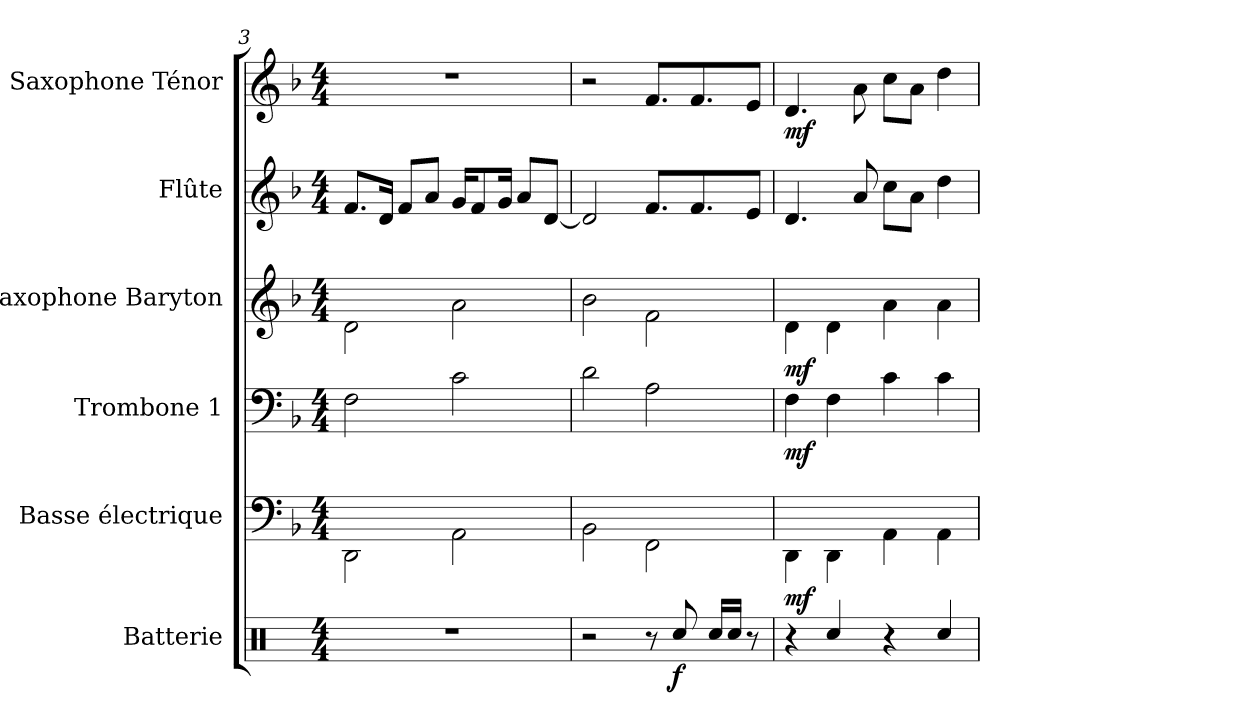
**kern	**dynam	**kern	**dynam	**kern	**dynam	**kern	**dynam	**kern	**kern	**dynam
*part6	*part6	*part5	*part5	*part4	*part4	*part3	*part3	*part2	*part1	*part1
*staff6	*staff6	*staff5	*staff5	*staff4	*staff4	*staff3	*staff3	*staff2	*staff1	*staff1
*I"Batterie	*	*I"Basse électrique	*	*I"Trombone 1	*	*I"Saxophone Baryton	*	*I"Flûte	*I"Saxophone Ténor	*
*I'Bat.	*	*I'B. él.	*	*I'Tbn. 1	*	*I'Sax. Bar.	*	*I'Fl.	*I'Sax. T.	*
*clefX	*	*	*	*clefF4	*	*clefG2	*	*clefG2	*clefG2	*
*	*	*ITrd7c12	*	*	*	*ITrd12c21	*	*	*ITrd8c14	*
*k[]	*	*k[b-]	*	*k[b-]	*	*k[b-]	*	*k[b-]	*k[b-]	*
*M4/4	*	*M4/4	*	*M4/4	*	*M4/4	*	*M4/4	*M4/4	*
=3	=3	=3	=3	=3	=3	=3	=3	=3	=3	=3
1r	.	2DDD\	.	2F\	.	2D\	.	8.f/L	1r	.
.	.	.	.	.	.	.	.	16d/Jk	.	.
.	.	.	.	.	.	.	.	8f/L	.	.
.	.	.	.	.	.	.	.	8a/J	.	.
.	.	2AAA\	.	2c\	.	2A\	.	16g/KL	.	.
.	.	.	.	.	.	.	.	8f/	.	.
.	.	.	.	.	.	.	.	16g/Jk	.	.
.	.	.	.	.	.	.	.	8a/L	.	.
.	.	.	.	.	.	.	.	[8d/J	.	.
=4	=4	=4	=4	=4	=4	=4	=4	=4	=4	=4
2r	.	2BBB-\	.	2d\	.	2B-\	.	2d/]	2r	.
8r	.	2FFF\	.	2A\	.	2F\	.	8.f/L	8.F/L	.
!	!LO:DY:b	!	!	!	!	!	!	!	!	!
8Rcc/	f	.	.	.	.	.	.	.	.	.
.	.	.	.	.	.	.	.	8.f/	8.F/	.
16Rcc/LL	.	.	.	.	.	.	.	.	.	.
16Rcc/JJ	.	.	.	.	.	.	.	.	.	.
8r	.	.	.	.	.	.	.	8e/J	8E/J	.
=5	=5	=5	=5	=5	=5	=5	=5	=5	=5	=5
!!LO:REH:place=s1:a:B:fs=14:t=B
*	*	*	*	*	*	*	*	*	*MM105	*
!	!	!	!LO:DY:b	!	!LO:DY:b	!	!LO:DY:b	!	!	!LO:DY:b
4r	.	4DDD\	mf	4F\	mf	4D\	mf	4.d/	4.D/	mf
4Rcc/	.	4DDD\	.	4F\	.	4D\	.	.	.	.
.	.	.	.	.	.	.	.	8a/	8A\	.
4r	.	4AAA\	.	4c\	.	4A\	.	8cc\L	8c\L	.
.	.	.	.	.	.	.	.	8a\J	8A\J	.
4Rcc/	.	4AAA\	.	4c\	.	4A\	.	4dd\	4d\	.
=	=	=	=	=	=	=	=	=	=	=
*-	*-	*-	*-	*-	*-	*-	*-	*-	*-	*-
